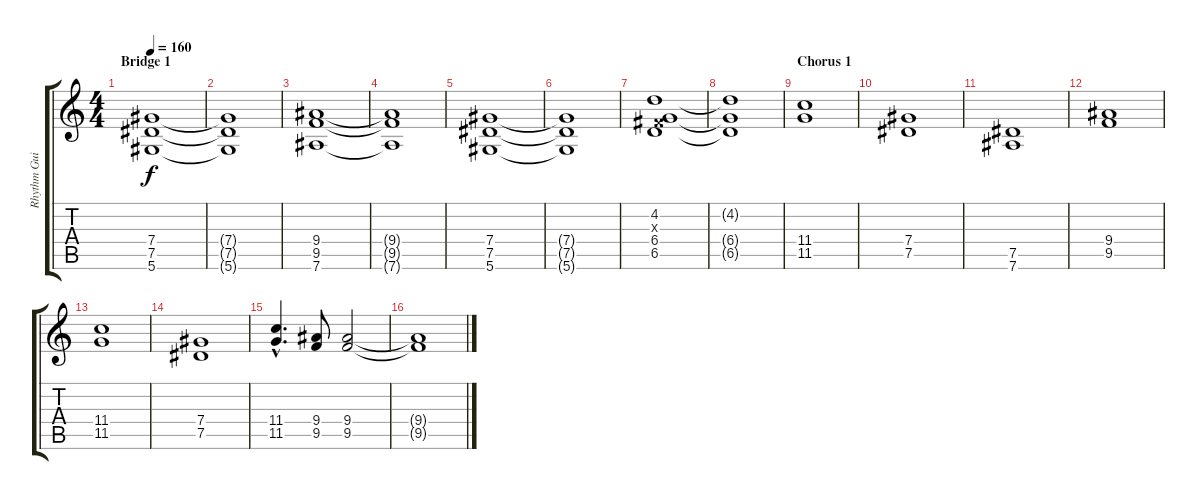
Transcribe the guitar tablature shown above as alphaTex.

\track ("Rhythm Guitar" "Rhythm Gui") {instrument distortionguitar}
\staff {score tabs}
\tuning (Eb4 Bb3 Gb3 Db3 Ab2 Eb2) {hide}
\ts (4 4)
\section ("" "Bridge 1")
\tempo 160
\clef g2
\ks c
(7.4 7.5 5.6).1{dy f} |
(7.4{t} 7.5{t} 5.6{t}).1 |
(9.4 9.5 7.6).1 |
(9.4{t} 9.5{t} 7.6{t}).1 |
(7.4 7.5 5.6).1 |
(7.4{t} 7.5{t} 5.6{t}).1 |
(4.2 0.3{x} 6.4 6.5).1 |
(4.2{t} 6.4{t} 6.5{t}).1 |
\section ("" "Chorus 1")
(11.4 11.5).1 |
(7.4 7.5).1 |
(7.5 7.6).1 |
(9.4 9.5).1 |
(11.4 11.5).1 |
(7.4 7.5).1 |
(11.4{hac} 11.5{hac}).4{d} (9.4 9.5).8 (9.4 9.5).2 |
(9.4{t} 9.5{t}).1
